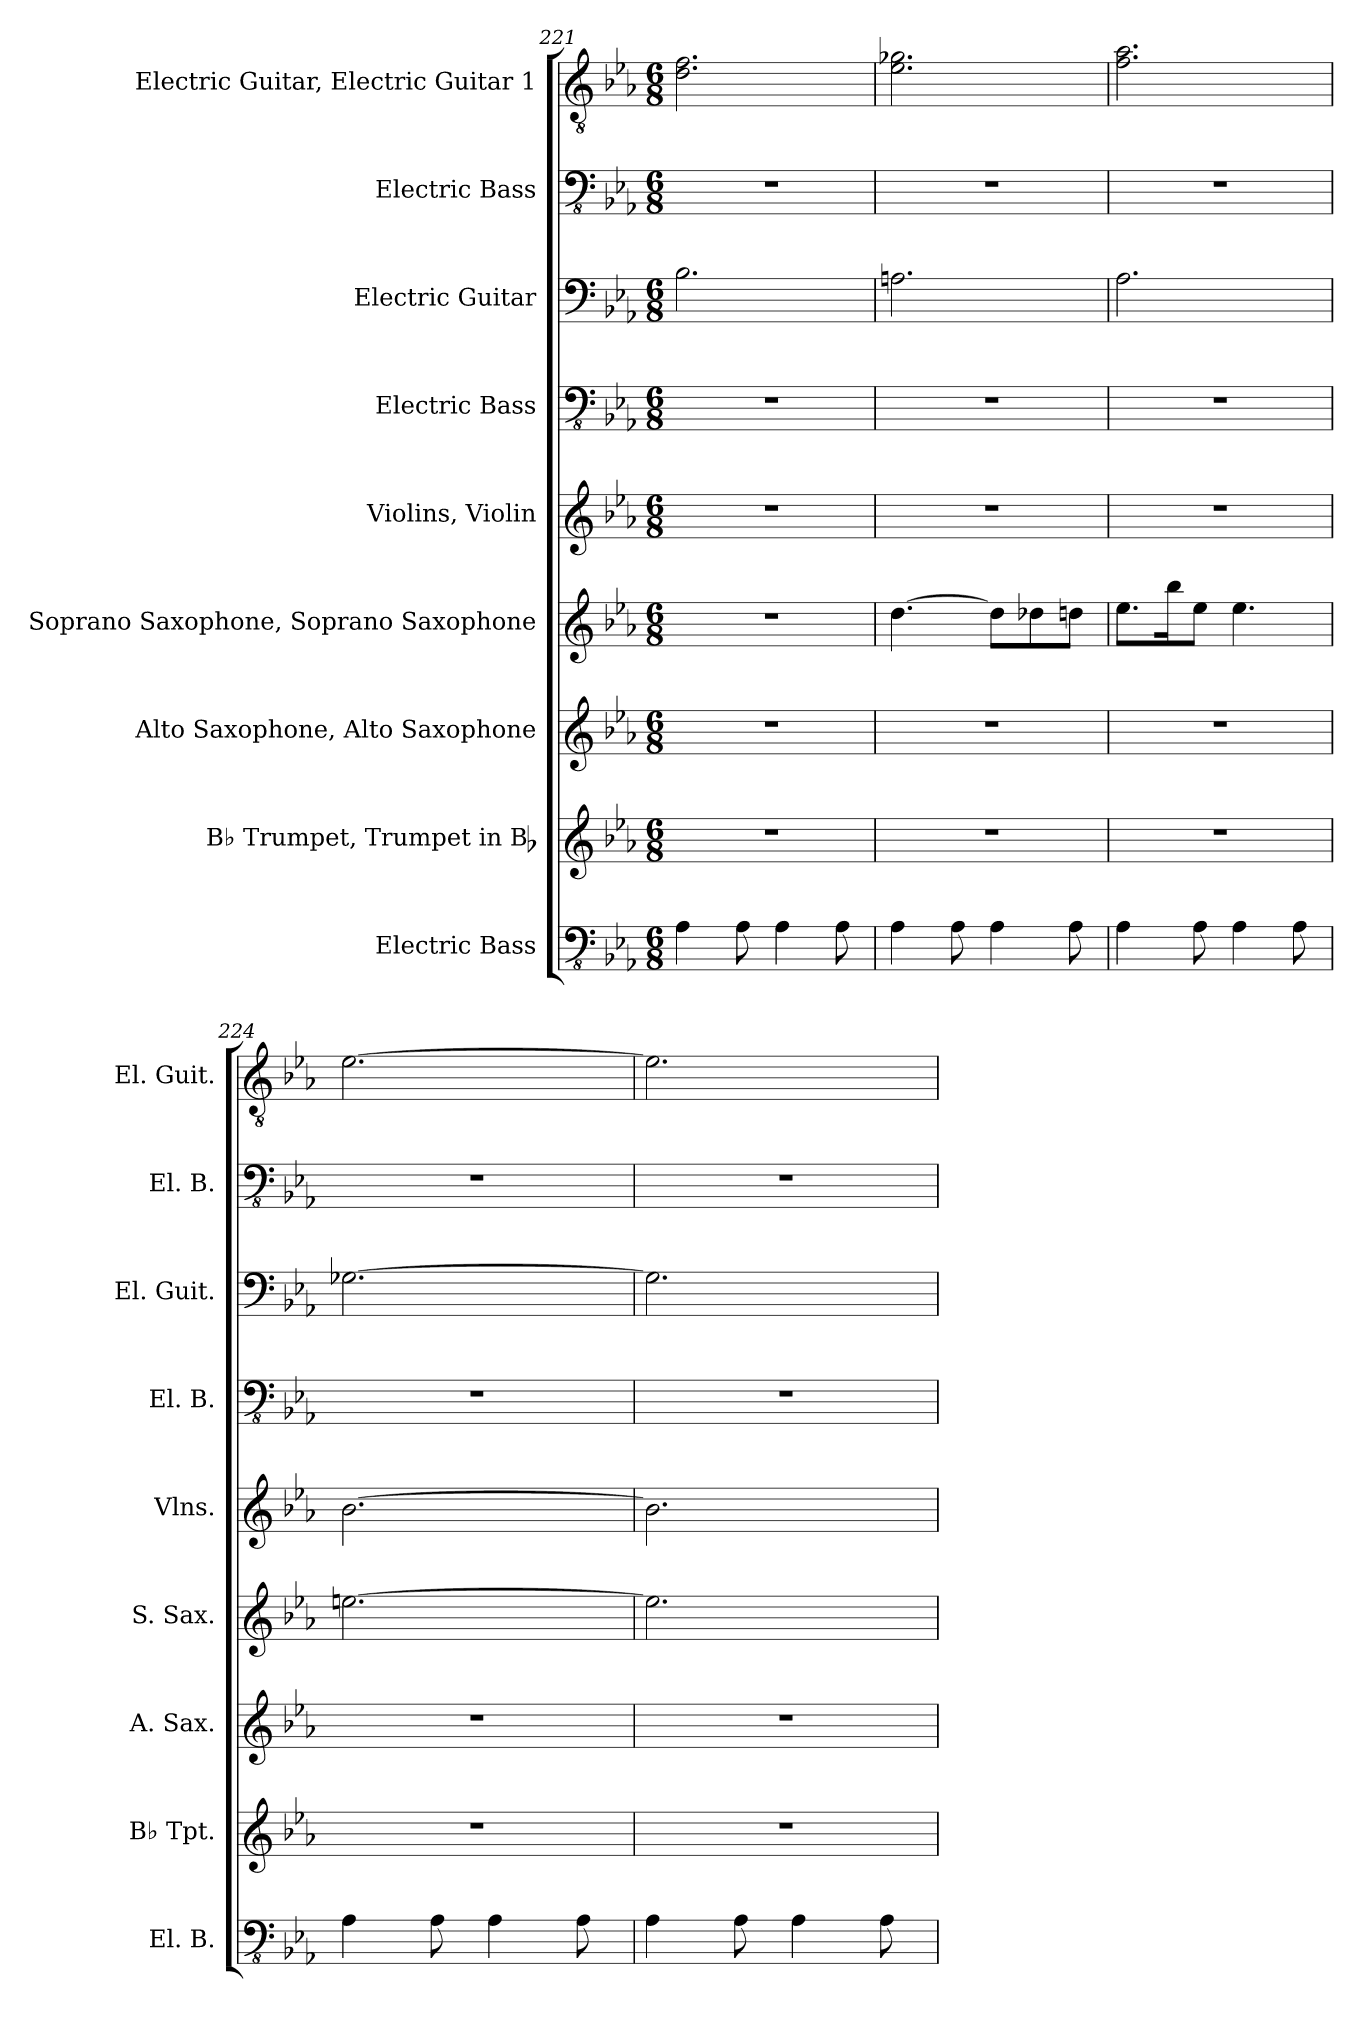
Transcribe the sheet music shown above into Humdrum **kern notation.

**kern	**kern	**kern	**kern	**kern	**kern	**kern	**kern	**kern
*part9	*part8	*part7	*part6	*part5	*part4	*part3	*part2	*part1
*staff9	*staff8	*staff7	*staff6	*staff5	*staff4	*staff3	*staff2	*staff1
*I"Electric Bass	*I"B♭ Trumpet, Trumpet in Bb	*I"Alto Saxophone, Alto Saxophone	*I"Soprano Saxophone, Soprano Saxophone	*I"Violins, Violin	*I"Electric Bass	*I"Electric Guitar	*I"Electric Bass	*I"Electric Guitar, Electric Guitar 1
*I'El. B.	*I'B♭ Tpt.	*I'A. Sax.	*I'S. Sax.	*I'Vlns.	*I'El. B.	*I'El. Guit.	*I'El. B.	*I'El. Guit.
*clefFv4	*clefG2	*clefG2	*clefG2	*clefG2	*clefFv4	*clefF4	*clefFv4	*clefGv2
*	*ITrd1c2	*ITrd5c9	*ITrd1c2	*	*	*	*	*
*k[b-e-a-]	*k[b-e-a-d-g-]	*k[b-e-a-d-g-c-]	*k[b-e-a-d-g-]	*k[b-e-a-]	*k[b-e-a-]	*k[b-e-a-]	*k[b-e-a-]	*k[b-e-a-]
*M6/8	*M6/8	*M6/8	*M6/8	*M6/8	*M6/8	*M6/8	*M6/8	*M6/8
=221	=221	=221	=221	=221	=221	=221	=221	=221
4AA-\	2.r	2.r	2.r	2.r	2.r	2.B-\	2.r	2.d\ 2.f\
8AA-\	.	.	.	.	.	.	.	.
4AA-\	.	.	.	.	.	.	.	.
8AA-\	.	.	.	.	.	.	.	.
!!LO:PB:g=z
=222	=222	=222	=222	=222	=222	=222	=222	=222
4AA-\	2.r	2.r	[4.cc\	2.r	2.r	2.An\	2.r	2.e-\ 2.g-X\
8AA-\	.	.	.	.	.	.	.	.
4AA-\	.	.	8cc\L]	.	.	.	.	.
.	.	.	8cc-X\	.	.	.	.	.
8AA-\	.	.	8ccn\J	.	.	.	.	.
=223	=223	=223	=223	=223	=223	=223	=223	=223
4AA-\	2.r	2.r	8.dd-\L	2.r	2.r	2.A-\	2.r	2.f\ 2.a-\
.	.	.	16aa-\K	.	.	.	.	.
8AA-\	.	.	8dd-\J	.	.	.	.	.
4AA-\	.	.	4.dd-\	.	.	.	.	.
8AA-\	.	.	.	.	.	.	.	.
=224	=224	=224	=224	=224	=224	=224	=224	=224
4AA-\	2.r	2.r	[2.ddn\	[2.b-\	2.r	[2.G-X\	2.r	[2.e-\
8AA-\	.	.	.	.	.	.	.	.
4AA-\	.	.	.	.	.	.	.	.
8AA-\	.	.	.	.	.	.	.	.
=225	=225	=225	=225	=225	=225	=225	=225	=225
4AA-\	2.r	2.r	2.dd\]	2.b-\]	2.r	2.G-\]	2.r	2.e-\]
8AA-\	.	.	.	.	.	.	.	.
4AA-\	.	.	.	.	.	.	.	.
8AA-\	.	.	.	.	.	.	.	.
=	=	=	=	=	=	=	=	=
*-	*-	*-	*-	*-	*-	*-	*-	*-
